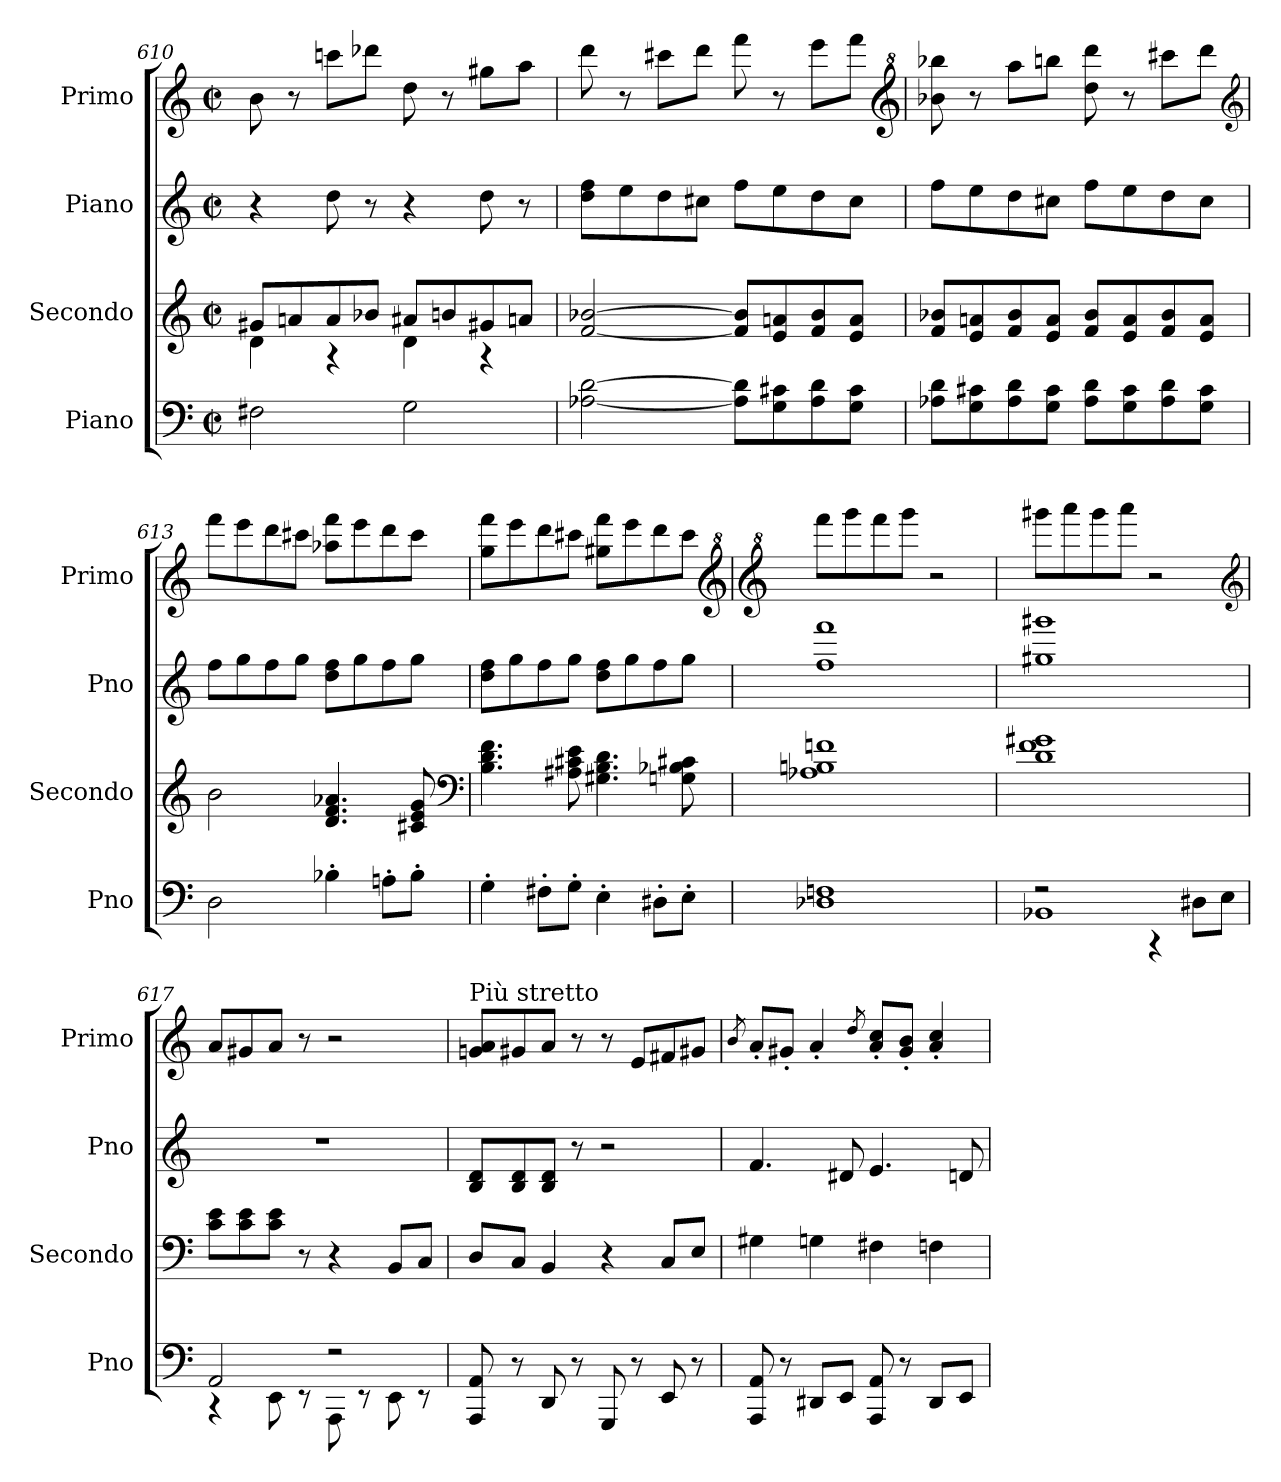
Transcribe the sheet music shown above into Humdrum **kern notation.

**kern	**kern	**kern	**kern
*part4	*part3	*part2	*part1
*staff4	*staff3	*staff2	*staff1
*I"Piano	*I"Secondo	*I"Piano	*I"Primo
*I'Pno	*I'Secondo	*I'Pno	*I'Primo
!!LO:LB:g=z
*clefF4	*clefG2	*clefG2	*clefG2
*k[]	*k[]	*k[]	*k[]
*C:	*C:	*C:	*C:
*M2/2	*M2/2	*M2/2	*M2/2
*met(c|)	*met(c|)	*met(c|)	*met(c|)
=610	=610	=610	=610
*	*^	*	*
2F#X\	8g#X/L	4d\	4r	8b\
.	8an/	.	.	8r
.	8a/	4rA	8dd\	8cccn\L
.	8b-X/J	.	8r	8ddd-X\J
2G\	8a#X/L	4d\	4r	8dd\
.	8bn/	.	.	8r
.	8g#X/	4rA	8dd\	8gg#X\L
.	8an/J	.	8r	8aa\J
*	*v	*v	*	*
=611	=611	=611	=611
[2A-X\ [2d\	[2f/ [2b-X/	8dd\ 8ff\L	8ddd\
.	.	8ee\	8r
.	.	8dd\	8ccc#X\L
.	.	8cc#X\J	8ddd\J
8A-\] 8d\]L	8f/] 8b-/]L	8ff\L	8fff\
8G\ 8c#X\	8e/ 8an/	8ee\	8r
8A-\ 8d\	8f/ 8b-/	8dd\	8eee\L
8G\ 8c#\J	8e/ 8a/J	8cc#\J	8fff\J
*	*	*	*clefG^2
=612	=612	=612	=612
8A-X\ 8d\L	8f/ 8b-X/L	8ff\L	8bb-X\ 8bbb-X\
8G\ 8c#X\	8e/ 8an/	8ee\	8r
8A-\ 8d\	8f/ 8b-/	8dd\	8aaa\L
8G\ 8c#\J	8e/ 8a/J	8cc#X\J	8bbbn\J
8A-\ 8d\L	8f/ 8b-/L	8ff\L	8ddd\ 8dddd\
8G\ 8c#\	8e/ 8a/	8ee\	8r
8A-\ 8d\	8f/ 8b-/	8dd\	8cccc#X\L
8G\ 8c#\J	8e/ 8a/J	8cc#\J	8dddd\J
*	*	*	*clefG2
=613	=613	=613	=613
2D\	2b\	8ff\L	8fff\L
.	.	8gg\	8eee\
.	.	8ff\	8ddd\
.	.	8gg\J	8ccc#X\J
4B-X'\	4.d/ 4.f/ 4.a-X/	8dd\ 8ff\L	8aa-X\ 8fff\L
.	.	8gg\	8eee\
8An'\L	.	8ff\	8ddd\
8B-'\J	8c#X/ 8e/ 8g/	8gg\J	8ccc#\J
*	*clefF4	*	*
=614	=614	=614	=614
4G'\	4.B\ 4.d\ 4.f\	8dd\ 8ff\L	8gg\ 8fff\L
.	.	8gg\	8eee\
8F#X'\L	.	8ff\	8ddd\
8G'\J	8A#X\ 8c#X\ 8e\	8gg\J	8ccc#X\J
4E'\	4.G#X\ 4.B\ 4.d\	8dd\ 8ff\L	8gg#X\ 8fff\L
.	.	8gg\	8eee\
8D#X'\L	.	8ff\	8ddd\
8E'\J	8Gn\ 8B-X\ 8c#X\	8gg\J	8ccc#\J
*	*	*	*clefG^2
!!LO:PB:g=z
=615	=615	=615	=615
*	*	*	*clefG^2
1D-X 1Fn	1A-X 1Bn 1fn	1ff 1fff	8ffff\L
.	.	.	8gggg\
.	.	.	8ffff\
.	.	.	8gggg\J
.	.	.	2r
=616	=616	=616	=616
*^	*	*	*
1BB-X	2rF	1d 1f 1g#X	1gg#X 1ggg#X	8gggg#X\L
.	.	.	.	8aaaa\
.	.	.	.	8gggg#\
.	.	.	.	8aaaa\J
.	4r	.	.	2r
.	8D#X\L	.	.	.
.	8E\J	.	.	.
*	*	*	*	*clefG2
=617	=617	=617	=617	=617
2AA/	4rCC	8c\ 8e\L	1r	8a/L
.	.	8c\ 8e\	.	8g#X/
.	8EE\	8c\ 8e\J	.	8a/J
.	8rEE	8r	.	8r
2r	8AAA\	4r	.	2r
.	8rEE	.	.	.
.	8EE\	8BB/L	.	.
.	8rEE	8C/J	.	.
=618	=618	=618	=618	=618
!	!	!	!	!LO:TX:a:t=Più stretto
*v	*v	*	*	*
8AAA/ 8AA/	8D/L	8B/ 8d/L	8gn/ 8a/L
8r	8C/J	8B/ 8d/	8g#X/
8DD/	4BB/	8B/ 8d/J	8a/J
8r	.	8r	8r
8GGG/	4r	2r	8r
8r	.	.	8e/L
8EE/	8C/L	.	8f#X/
8r	8E/J	.	8g#X/J
=619	=619	=619	=619
.	.	.	8qb/
8AAA/ 8AA/	4G#X\	4.f/	8a'/L
8r	.	.	8g#X'/J
8DD#X/L	4Gn\	.	4a'/
8EE/J	.	8d#X/	.
.	.	.	8qdd/
8AAA/ 8AA/	4F#X\	4.e/	8a/' 8cc/'L
8r	.	.	8g#/' 8b/'J
8DD#/L	4Fn\	.	4a/' 4cc/'
8EE/J	.	8dn/	.
=	=	=	=
*-	*-	*-	*-
